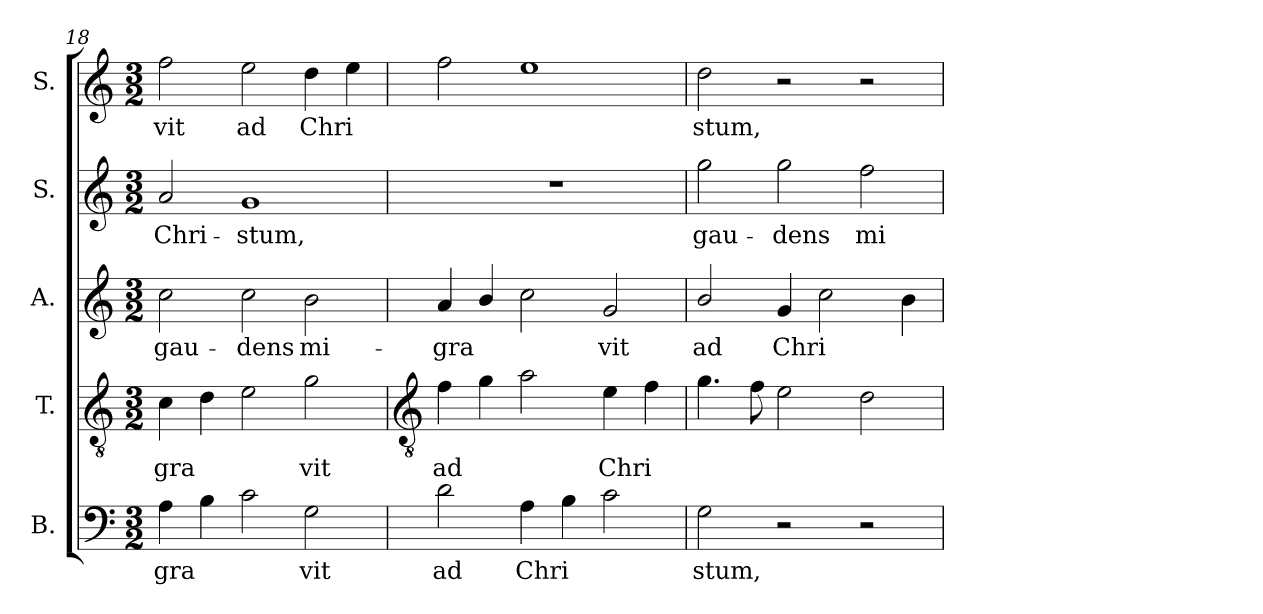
**kern	**text	**kern	**text	**kern	**text	**kern	**text	**kern	**text
*part5	*part5	*part4	*part4	*part3	*part3	*part2	*part2	*part1	*part1
*staff5	*staff5	*staff4	*staff4	*staff3	*staff3	*staff2	*staff2	*staff1	*staff1
*I"B.	*	*I"T.	*	*I"A.	*	*I"S.	*	*I"S.	*
*clefF4	*	*clefGv2	*	*clefG2	*	*clefG2	*	*clefG2	*
*k[]	*	*k[]	*	*k[]	*	*k[]	*	*k[]	*
*C:	*	*C:	*	*C:	*	*C:	*	*C:	*
*M3/2	*	*M3/2	*	*M3/2	*	*M3/2	*	*M3/2	*
=18	=18	=18	=18	=18	=18	=18	=18	=18	=18
!	!LO:LY:b	!	!LO:LY:b	!	!LO:LY:b	!	!LO:LY:b	!	!LO:LY:b
4A	-gra	4c	-gra	2cc	gau-	2a	Chri-	2ff	vit
4B	.	4d	.	.	.	.	.	.	.
!	!	!	!	!	!LO:LY:b	!	!LO:LY:b	!	!LO:LY:b
2c	.	2e	.	2cc	-dens	1g	-stum,	2ee	ad
!	!LO:LY:b	!	!LO:LY:b	!	!LO:LY:b	!	!	!	!LO:LY:b
2G	vit	2g	vit	2b	mi-	.	.	4dd	Chri
.	.	.	.	.	.	.	.	4ee	.
!!LO:LB:g=z
=19	=19	=19	=19	=19	=19	=19	=19	=19	=19
*	*	*clefGv2	*	*	*	*	*	*	*
!	!LO:LY:b	!	!LO:LY:b	!	!LO:LY:b	!LO:N:vis=1	!	!	!
2d	ad	4f	ad	4a	-gra	1.r	.	2ff	.
.	.	4g	.	4b/	.	.	.	.	.
!	!LO:LY:b	!	!	!	!	!	!	!	!
4A	Chri	2a	.	2cc	.	.	.	1ee	.
4B	.	.	.	.	.	.	.	.	.
!	!	!	!LO:LY:b	!	!LO:LY:b	!	!	!	!
2c	.	4e	Chri	2g	vit	.	.	.	.
.	.	4f	.	.	.	.	.	.	.
=20	=20	=20	=20	=20	=20	=20	=20	=20	=20
!	!LO:LY:b	!	!	!	!LO:LY:b	!	!LO:LY:b	!	!LO:LY:b
2G	stum,	4.g	.	2b/	ad	2gg	gau-	2dd	stum,
.	.	8f	.	.	.	.	.	.	.
!	!	!	!	!	!LO:LY:b	!	!LO:LY:b	!	!
2r	.	2e	.	4g	Chri	2gg	-dens	2r	.
.	.	.	.	2cc	.	.	.	.	.
!	!	!	!	!	!	!	!LO:LY:b	!	!
2r	.	2d	.	.	.	2ff	mi-	2r	.
.	.	.	.	4b	.	.	.	.	.
=	=	=	=	=	=	=	=	=	=
*-	*-	*-	*-	*-	*-	*-	*-	*-	*-
